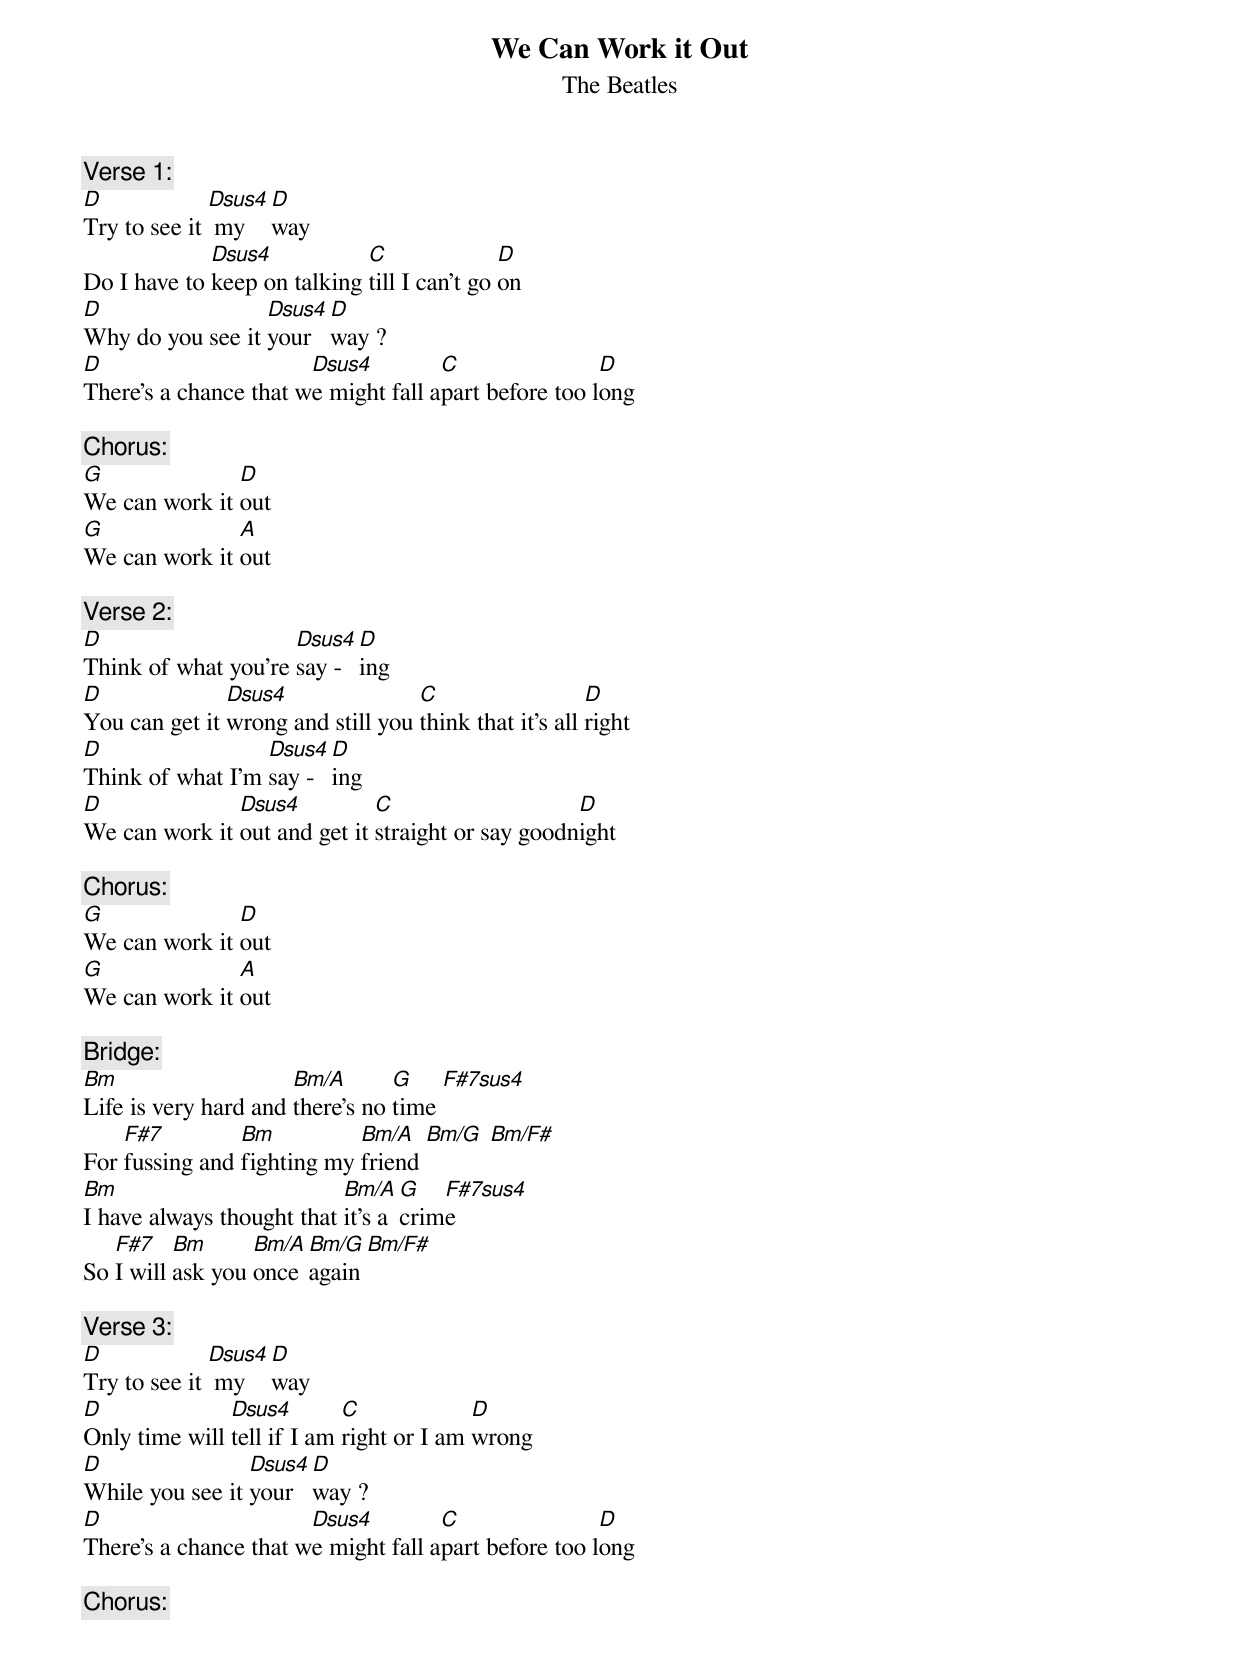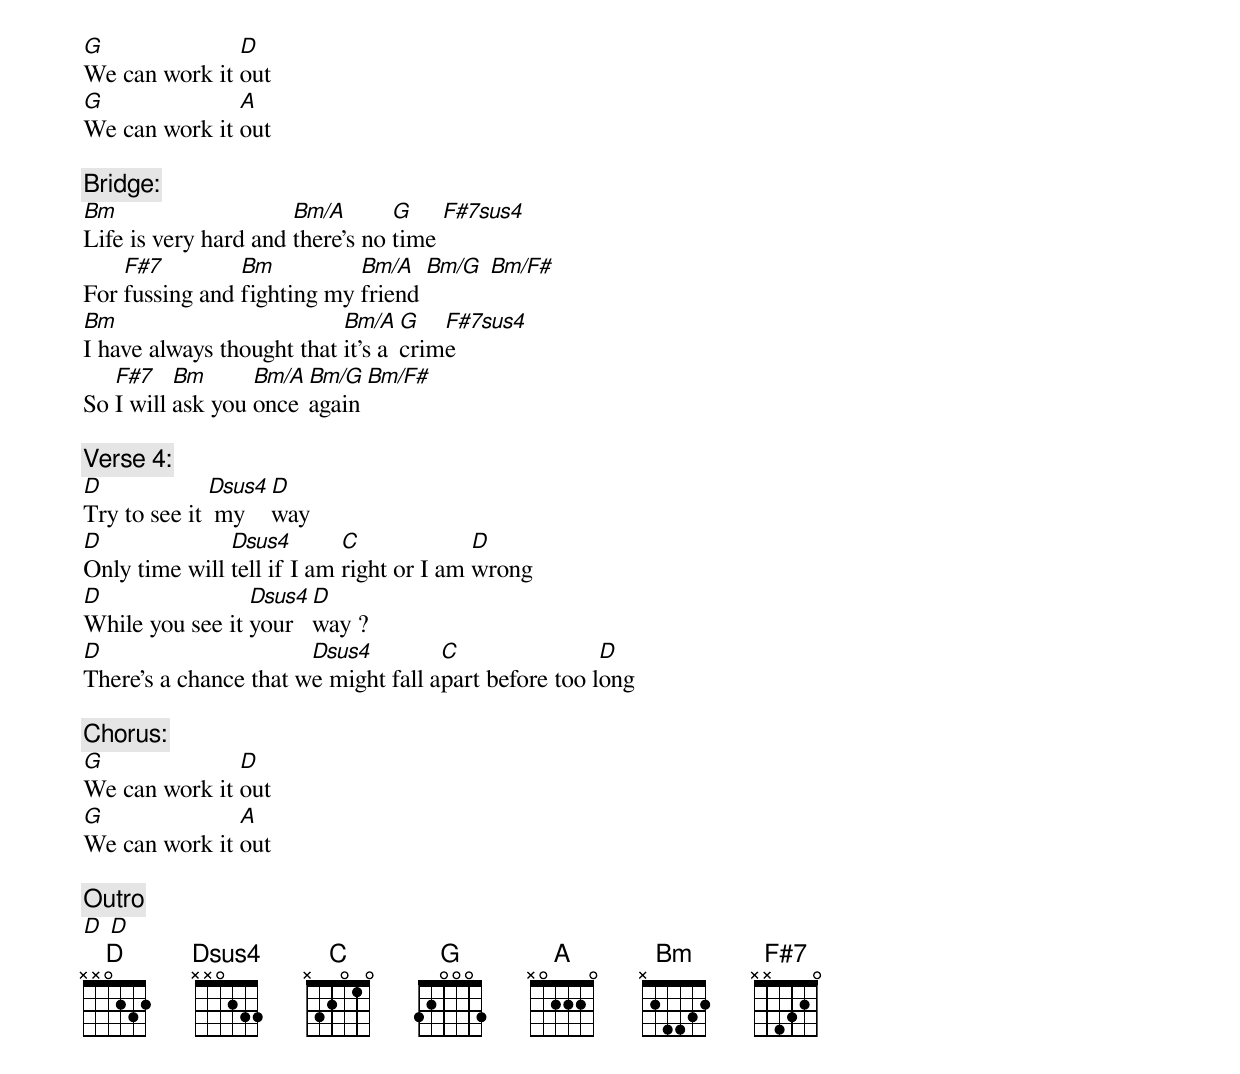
{title: We Can Work it Out}
{subtitle: The Beatles}


{c:Verse 1:}
[D]Try to see it [Dsus4] my   [D]way
Do I have to [Dsus4]keep on talking [C]till I can't go [D]on
[D]Why do you see it [Dsus4]your  [D]way ?
[D]There's a chance that w[Dsus4]e might fall a[C]part before too l[D]ong

{c:Chorus:}
[G]We can work it [D]out
[G]We can work it [A]out

{c:Verse 2:}
[D]Think of what you're [Dsus4]say - [D]ing
[D]You can get it [Dsus4]wrong and still you [C]think that it's all [D]right
[D]Think of what I'm [Dsus4]say - [D]ing
[D]We can work it [Dsus4]out and get it [C]straight or say goodn[D]ight

{c:Chorus:}
[G]We can work it [D]out
[G]We can work it [A]out

{c:Bridge:}
[Bm]Life is very hard and [Bm/A]there's no [G]time [F#7sus4]
For [F#7]fussing and [Bm]fighting my [Bm/A]friend [Bm/G] [Bm/F#]
[Bm]I have always thought that [Bm/A]it's a [G]crim[F#7sus4]e
So [F#7]I will [Bm]ask you [Bm/A]once [Bm/G]again [Bm/F#]

{c:Verse 3:}
[D]Try to see it [Dsus4] my   [D]way
[D]Only time will [Dsus4]tell if I am [C]right or I am [D]wrong
[D]While you see it [Dsus4]your  [D]way ?
[D]There's a chance that w[Dsus4]e might fall a[C]part before too l[D]ong

{c:Chorus:}
[G]We can work it [D]out
[G]We can work it [A]out

{c:Bridge:}
[Bm]Life is very hard and [Bm/A]there's no [G]time [F#7sus4]
For [F#7]fussing and [Bm]fighting my [Bm/A]friend [Bm/G] [Bm/F#]
[Bm]I have always thought that [Bm/A]it's a [G]crim[F#7sus4]e
So [F#7]I will [Bm]ask you [Bm/A]once [Bm/G]again [Bm/F#]

{c:Verse 4:}
[D]Try to see it [Dsus4] my   [D]way
[D]Only time will [Dsus4]tell if I am [C]right or I am [D]wrong
[D]While you see it [Dsus4]your  [D]way ?
[D]There's a chance that w[Dsus4]e might fall a[C]part before too l[D]ong

{c:Chorus:}
[G]We can work it [D]out
[G]We can work it [A]out

{c:Outro}
[D] [D]
{define: Bm/G 0 3 x 4 4 3 x}
{define: Bm/F# 0 2 x 4 4 3 x}
